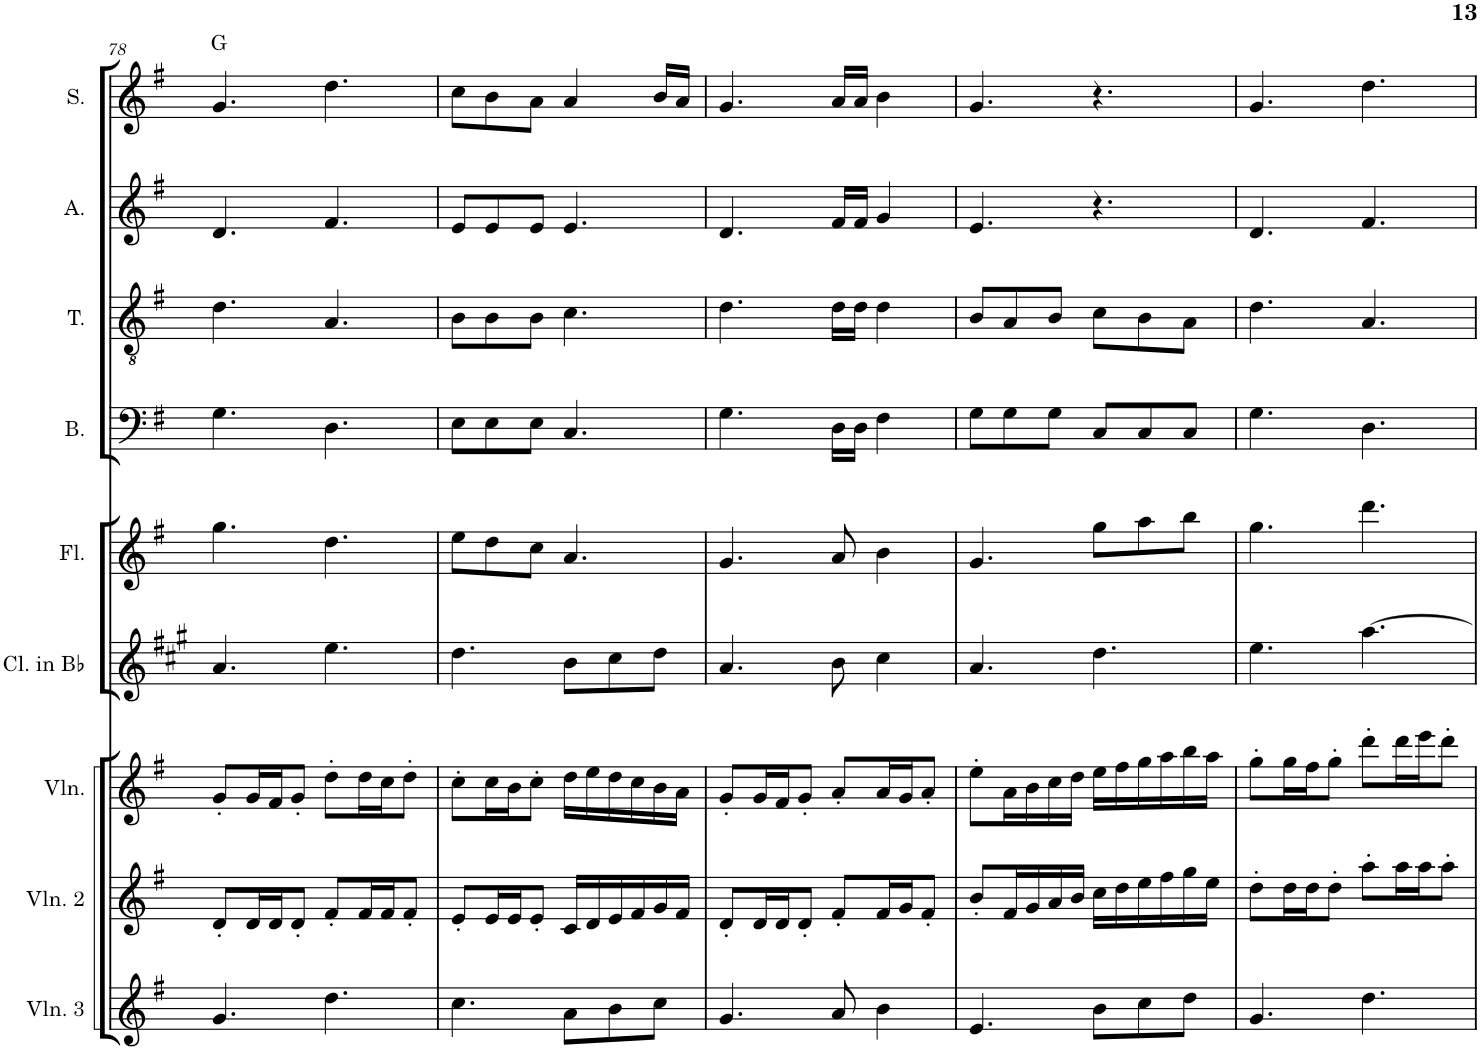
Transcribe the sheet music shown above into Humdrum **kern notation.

**kern	**kern	**kern	**kern	**kern	**kern	**kern	**kern	**kern	**harte
*part9	*part8	*part7	*part6	*part5	*part4	*part3	*part2	*part1	*part1
*staff9	*staff8	*staff7	*staff6	*staff5	*staff4	*staff3	*staff2	*staff1	*
*I"Violin 3	*I"Violin 2	*I"Violin	*I"Clarinet in Bb	*I"Flute	*I"Bass	*I"Tenor	*I"Alto	*I"Soprano	*
*I'Vln. 3	*I'Vln. 2	*I'Vln.	*I'Cl. in Bb	*I'Fl.	*I'B.	*I'T.	*I'A.	*I'S.	*
!!LO:PB:g=z
*clefG2	*clefG2	*clefG2	*clefG2	*clefG2	*clefF4	*clefGv2	*clefG2	*clefG2	*
*	*	*	*Trd1c2	*	*	*	*	*	*
*k[f#]	*k[f#]	*k[f#]	*k[f#c#g#]	*k[f#]	*k[f#]	*k[f#]	*k[f#]	*k[f#]	*
*M6/8	*M6/8	*M6/8	*M6/8	*M6/8	*M6/8	*M6/8	*M6/8	*M6/8	*
=78	=78	=78	=78	=78	=78	=78	=78	=78	=78
4.g/	8d'/L	8g'/L	4.a/	4.gg\	4.G\	4.d\	4.d/	4.g/	G:maj
.	16d/L	16g/L	.	.	.	.	.	.	.
.	16d/J	16f#/J	.	.	.	.	.	.	.
.	8d'/J	8g'/J	.	.	.	.	.	.	.
4.dd\	8f#'/L	8dd'\L	4.ee\	4.dd\	4.D\	4.A/	4.f#/	4.dd\	.
.	16f#/L	16dd\L	.	.	.	.	.	.	.
.	16f#/J	16cc\J	.	.	.	.	.	.	.
.	8f#'/J	8dd'\J	.	.	.	.	.	.	.
=79	=79	=79	=79	=79	=79	=79	=79	=79	=79
4.cc\	8e'/L	8cc'\L	4.dd\	8ee\L	8E\L	8B\L	8e/L	8cc\L	.
.	16e/L	16cc\L	.	8dd\	8E\	8B\	8e/	8b\	.
.	16e/J	16b\J	.	.	.	.	.	.	.
.	8e'/J	8cc'\J	.	8cc\J	8E\J	8B\J	8e/J	8a\J	.
8a\L	16c/LL	16dd\LL	8b\L	4.a/	4.C/	4.c\	4.e/	4a/	.
.	16d/	16ee\	.	.	.	.	.	.	.
8b\	16e/	16dd\	8cc#\	.	.	.	.	.	.
.	16f#/	16cc\	.	.	.	.	.	.	.
8cc\J	16g/	16b\	8dd\J	.	.	.	.	16b/LL	.
.	16f#/JJ	16a\JJ	.	.	.	.	.	16a/JJ	.
=80	=80	=80	=80	=80	=80	=80	=80	=80	=80
4.g/	8d'/L	8g'/L	4.a/	4.g/	4.G\	4.d\	4.d/	4.g/	.
.	16d/L	16g/L	.	.	.	.	.	.	.
.	16d/J	16f#/J	.	.	.	.	.	.	.
.	8d'/J	8g'/J	.	.	.	.	.	.	.
8a/	8f#'/L	8a'/L	8b\	8a/	16D\LL	16d\LL	16f#/LL	16a/LL	.
.	.	.	.	.	16D\JJ	16d\JJ	16f#/JJ	16a/JJ	.
4b\	16f#/L	16a/L	4cc#\	4b\	4F#\	4d\	4g/	4b\	.
.	16g/J	16g/J	.	.	.	.	.	.	.
.	8f#'/J	8a'/J	.	.	.	.	.	.	.
=81	=81	=81	=81	=81	=81	=81	=81	=81	=81
4.e/	8b'/L	8ee'\L	4.a/	4.g/	8G\L	8B/L	4.e/	4.g/	.
.	16f#/L	16a\L	.	.	8G\	8A/	.	.	.
.	16g/	16b\	.	.	.	.	.	.	.
.	16a/	16cc\	.	.	8G\J	8B/J	.	.	.
.	16b/JJ	16dd\JJ	.	.	.	.	.	.	.
8b\L	16cc\LL	16ee\LL	4.dd\	8gg\L	8C/L	8c\L	4.r	4.r	.
.	16dd\	16ff#\	.	.	.	.	.	.	.
8cc\	16ee\	16gg\	.	8aa\	8C/	8B\	.	.	.
.	16ff#\	16aa\	.	.	.	.	.	.	.
8dd\J	16gg\	16bb\	.	8bb\J	8C/J	8A\J	.	.	.
.	16ee\JJ	16aa\JJ	.	.	.	.	.	.	.
=82	=82	=82	=82	=82	=82	=82	=82	=82	=82
4.g/	8dd'\L	8gg'\L	4.ee\	4.gg\	4.G\	4.d\	4.d/	4.g/	.
.	16dd\L	16gg\L	.	.	.	.	.	.	.
.	16dd\J	16ff#\J	.	.	.	.	.	.	.
.	8dd'\J	8gg'\J	.	.	.	.	.	.	.
4.dd\	8aa'\L	8ddd'\L	[4.aa\	4.ddd\	4.D\	4.A/	4.f#/	4.dd\	.
.	16aa\L	16ddd\L	.	.	.	.	.	.	.
.	16aa\J	16eee\J	.	.	.	.	.	.	.
.	8aa'\J	8ddd'\J	.	.	.	.	.	.	.
=	=	=	=	=	=	=	=	=	=
*-	*-	*-	*-	*-	*-	*-	*-	*-	*-
